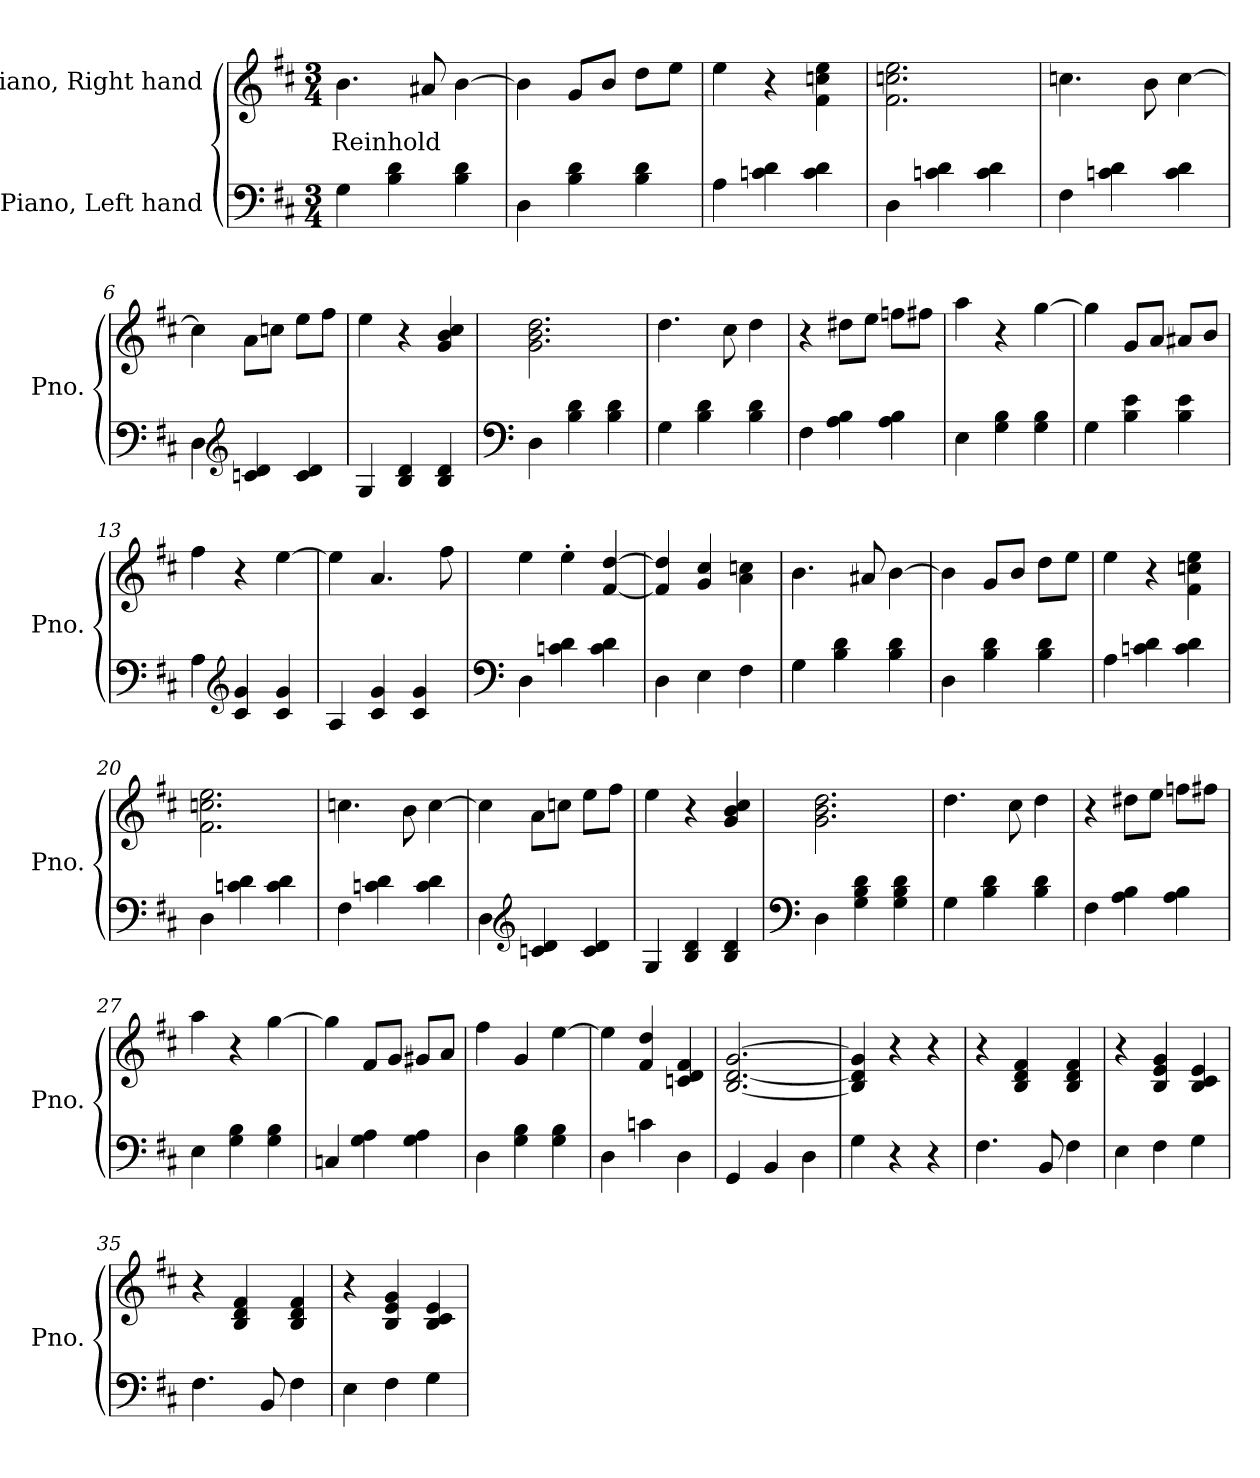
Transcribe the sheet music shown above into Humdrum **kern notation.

**kern	**kern	**text
*part2	*part1	*part1
*staff2	*staff1	*staff1
*I"Piano, Left hand	*I"Piano, Right hand	*
*I'Pno.	*I'Pno.	*
*clefF4	*clefG2	*
*k[f#c#]	*k[f#c#]	*
*M3/4	*M3/4	*
*MM100	*MM100	*
=1	=1	=1
!	!	!LO:LY:b
4G\	4.b\	Reinhold
4B\ 4d\	.	.
.	8a#X/	.
4B\ 4d\	[4b\	.
=2	=2	=2
4D\	4b\]	.
4B\ 4d\	8g/L	.
.	8b/J	.
4B\ 4d\	8dd\L	.
.	8ee\J	.
=3	=3	=3
4A\	4ee\	.
4cn\ 4d\	4r	.
4c\ 4d\	4f#\ 4ccn\ 4ee\	.
=4	=4	=4
4D\	2.f#\ 2.ccn\ 2.ee\	.
4cn\ 4d\	.	.
4c\ 4d\	.	.
=5	=5	=5
4F#\	4.ccn\	.
4cn\ 4d\	.	.
.	8b\	.
4c\ 4d\	[4cc\	.
!!LO:LB:g=z
=6	=6	=6
4D\	4cc\]	.
*clefG2	*	*
4cn/ 4d/	8a\L	.
.	8ccn\J	.
4c/ 4d/	8ee\L	.
.	8ff#\J	.
=7	=7	=7
4G/	4ee\	.
4B/ 4d/	4r	.
4B/ 4d/	4g/ 4b/ 4cc#/	.
=8	=8	=8
*clefF4	*	*
4D\	2.g\ 2.b\ 2.dd\	.
4B\ 4d\	.	.
4B\ 4d\	.	.
=9	=9	=9
4G\	4.dd\	.
4B\ 4d\	.	.
.	8cc#\	.
4B\ 4d\	4dd\	.
=10	=10	=10
4F#\	4r	.
4A\ 4B\	8dd#X\L	.
.	8ee\J	.
4A\ 4B\	8ffn\L	.
.	8ff#X\J	.
=11	=11	=11
4E\	4aa\	.
4G\ 4B\	4r	.
4G\ 4B\	[4gg\	.
!!LO:LB:g=z
=12	=12	=12
4G\	4gg\]	.
4B\ 4e\	8g/L	.
.	8a/J	.
4B\ 4e\	8a#X/L	.
.	8b/J	.
=13	=13	=13
4A\	4ff#\	.
*clefG2	*	*
4c#/ 4g/	4r	.
4c#/ 4g/	[4ee\	.
=14	=14	=14
4A/	4ee\]	.
4c#/ 4g/	4.a/	.
4c#/ 4g/	.	.
.	8ff#\	.
=15	=15	=15
*clefF4	*	*
4D\	4ee\	.
4cn\ 4d\	4ee'\	.
4c\ 4d\	[4f#/ [4dd/	.
=16	=16	=16
4D\	4f#/] 4dd/]	.
4E\	4g/ 4cc#/	.
4F#\	4a\ 4ccn\	.
=17	=17	=17
4G\	4.b\	.
4B\ 4d\	.	.
.	8a#X/	.
4B\ 4d\	[4b\	.
=18	=18	=18
4D\	4b\]	.
4B\ 4d\	8g/L	.
.	8b/J	.
4B\ 4d\	8dd\L	.
.	8ee\J	.
!!LO:LB:g=z
=19	=19	=19
4A\	4ee\	.
4cn\ 4d\	4r	.
4c\ 4d\	4f#\ 4ccn\ 4ee\	.
=20	=20	=20
4D\	2.f#\ 2.ccn\ 2.ee\	.
4cn\ 4d\	.	.
4c\ 4d\	.	.
=21	=21	=21
4F#\	4.ccn\	.
4cn\ 4d\	.	.
.	8b\	.
4c\ 4d\	[4cc\	.
=22	=22	=22
4D\	4cc\]	.
*clefG2	*	*
4cn/ 4d/	8a\L	.
.	8ccn\J	.
4c/ 4d/	8ee\L	.
.	8ff#\J	.
=23	=23	=23
4G/	4ee\	.
4B/ 4d/	4r	.
4B/ 4d/	4g/ 4b/ 4cc#/	.
=24	=24	=24
*clefF4	*	*
4D\	2.g\ 2.b\ 2.dd\	.
4G\ 4B\ 4d\	.	.
4G\ 4B\ 4d\	.	.
!!LO:LB:g=z
=25	=25	=25
4G\	4.dd\	.
4B\ 4d\	.	.
.	8cc#\	.
4B\ 4d\	4dd\	.
=26	=26	=26
4F#\	4r	.
4A\ 4B\	8dd#X\L	.
.	8ee\J	.
4A\ 4B\	8ffn\L	.
.	8ff#X\J	.
=27	=27	=27
4E\	4aa\	.
4G\ 4B\	4r	.
4G\ 4B\	[4gg\	.
=28	=28	=28
4Cn/	4gg\]	.
4G\ 4A\	8f#/L	.
.	8g/J	.
4G\ 4A\	8g#X/L	.
.	8a/J	.
=29	=29	=29
4D\	4ff#\	.
4G\ 4B\	4g/	.
4G\ 4B\	[4ee\	.
=30	=30	=30
4D\	4ee\]	.
4cn\	4f#/ 4dd/	.
4D\	4cn/ 4d/ 4f#/	.
=31	=31	=31
4GG/	[2.B/ [2.d/ [2.g/	.
4BB/	.	.
4D\	.	.
=32	=32	=32
4G\	4B/] 4d/] 4g/]	.
4r	4r	.
4r	4r	.
!!LO:LB:g=z
=33	=33	=33
4.F#\	4r	.
.	4B/ 4d/ 4f#/	.
8BB/	.	.
4F#\	4B/ 4d/ 4f#/	.
=34	=34	=34
4E\	4r	.
4F#\	4B/ 4e/ 4g/	.
4G\	4B/ 4c#/ 4e/	.
=35	=35	=35
4.F#\	4r	.
.	4B/ 4d/ 4f#/	.
8BB/	.	.
4F#\	4B/ 4d/ 4f#/	.
=36	=36	=36
4E\	4r	.
4F#\	4B/ 4e/ 4g/	.
4G\	4B/ 4c#/ 4e/	.
=	=	=
*-	*-	*-
